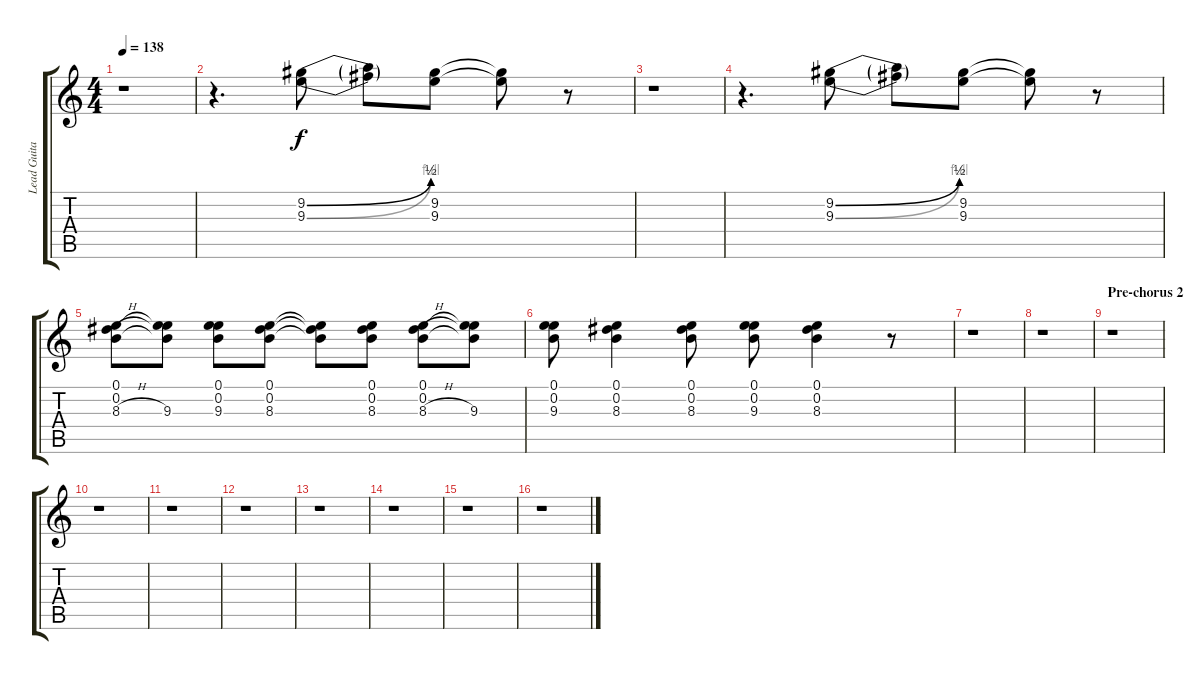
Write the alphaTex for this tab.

\track ("Lead Guitar" "Lead Guita") {instrument overdrivenguitar}
\staff {score tabs}
\tuning (E4 B3 G3 D3 A2 E2) {hide}
\ts (4 4)
\tempo 138
\clef g2
\ks c
r.1{dy f} |
r.4{d} (9.2{be (bend 0 0 60 2)} 9.3{be (bend 0 0 60 4)}).8 (9.2{t} 9.3{t}).8 (9.2 9.3).8 (9.2{t} 9.3{t}).8 r.8 |
r.1 |
r.4{d} (9.2{be (bend 0 0 60 2)} 9.3{be (bend 0 0 60 4)}).8 (9.2{t} 9.3{t}).8 (9.2 9.3).8 (9.2{t} 9.3{t}).8 r.8 |
(0.1 0.2 8.3{h}).8 (0.1{t} 0.2{t} 9.3).8 (0.1 0.2 9.3).8 (0.1 0.2 8.3).8 (0.1{t} 0.2{t} 8.3{t}).8 (0.1 0.2 8.3).8 (0.1 0.2 8.3{h}).8 (0.1{t} 0.2{t} 9.3).8 |
(0.1 0.2 9.3).8 (0.1 0.2 8.3).4 (0.1 0.2 8.3).8 (0.1 0.2 9.3).8 (0.1 0.2 8.3).4 r.8 |
r.1 |
r.1 |
\section ("" "Pre-chorus 2")
r.1 |
r.1 |
r.1 |
r.1 |
r.1 |
r.1 |
r.1 |
r.1
